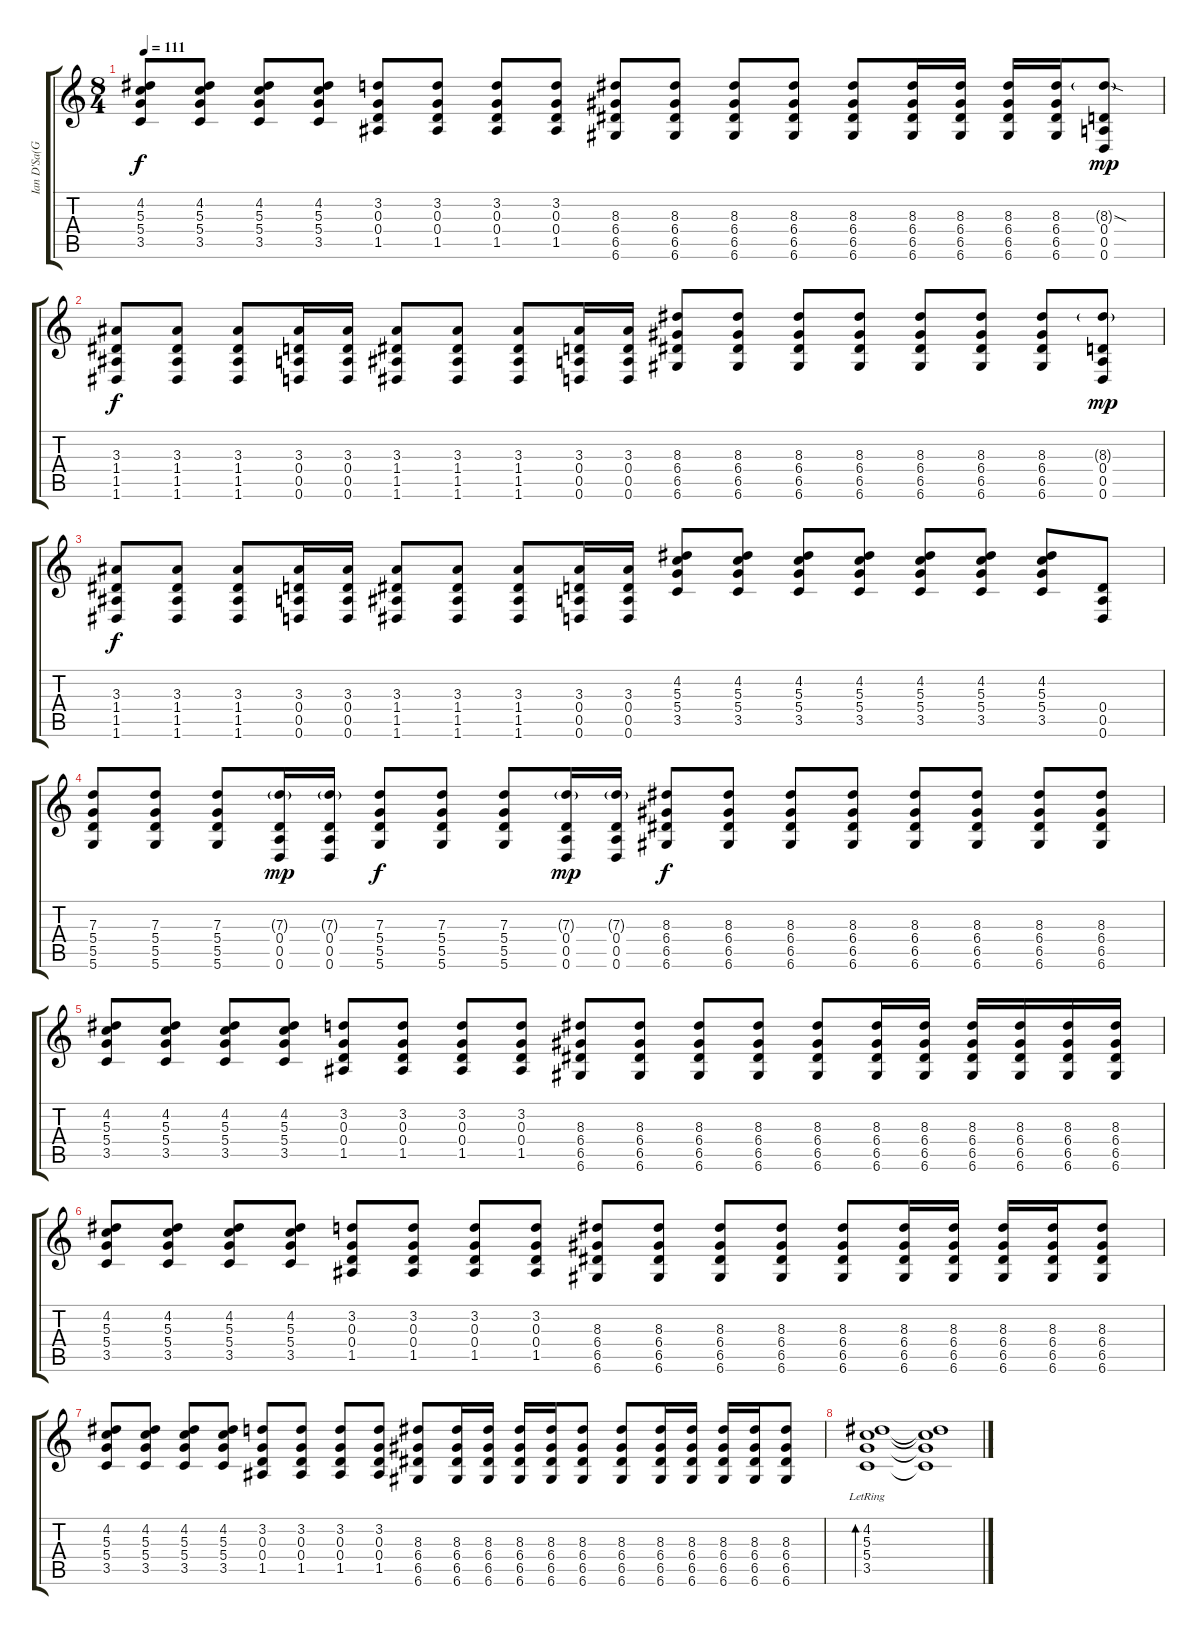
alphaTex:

\track ("Ian D'Sa(Guitar)" "Ian D'Sa(G") {instrument distortionguitar}
\staff {score tabs}
\tuning (E4 B3 G3 D3 A2 D2) {hide}
\ts (8 4)
\tempo 111
\clef g2
\ks c
(4.2 5.3 5.4 3.5).8{dy f} (4.2 5.3 5.4 3.5).8 (4.2 5.3 5.4 3.5).8 (4.2 5.3 5.4 3.5).8 (3.2 0.3 0.4 1.5).8 (3.2 0.3 0.4 1.5).8 (3.2 0.3 0.4 1.5).8 (3.2 0.3 0.4 1.5).8 (8.3 6.4 6.5 6.6).8 (8.3 6.4 6.5 6.6).8 (8.3 6.4 6.5 6.6).8 (8.3 6.4 6.5 6.6).8 (8.3 6.4 6.5 6.6).8 (8.3 6.4 6.5 6.6).16 (8.3 6.4 6.5 6.6).16 (8.3 6.4 6.5 6.6).16 (8.3 6.4 6.5 6.6).16 (8.3{sod g} 0.4 0.5 0.6).8{dy mp} |
(3.3 1.4 1.5 1.6).8{dy f} (3.3 1.4 1.5 1.6).8 (3.3 1.4 1.5 1.6).8 (3.3 0.4 0.5 0.6).16 (3.3 0.4 0.5 0.6).16 (3.3 1.4 1.5 1.6).8 (3.3 1.4 1.5 1.6).8 (3.3 1.4 1.5 1.6).8 (3.3 0.4 0.5 0.6).16 (3.3 0.4 0.5 0.6).16 (8.3 6.4 6.5 6.6).8 (8.3 6.4 6.5 6.6).8 (8.3 6.4 6.5 6.6).8 (8.3 6.4 6.5 6.6).8 (8.3 6.4 6.5 6.6).8 (8.3 6.4 6.5 6.6).8 (8.3 6.4 6.5 6.6).8 (8.3{g} 0.4 0.5 0.6).8{dy mp} |
(3.3 1.4 1.5 1.6).8{dy f} (3.3 1.4 1.5 1.6).8 (3.3 1.4 1.5 1.6).8 (3.3 0.4 0.5 0.6).16 (3.3 0.4 0.5 0.6).16 (3.3 1.4 1.5 1.6).8 (3.3 1.4 1.5 1.6).8 (3.3 1.4 1.5 1.6).8 (3.3 0.4 0.5 0.6).16 (3.3 0.4 0.5 0.6).16 (4.2 5.3 5.4 3.5).8 (4.2 5.3 5.4 3.5).8 (4.2 5.3 5.4 3.5).8 (4.2 5.3 5.4 3.5).8 (4.2 5.3 5.4 3.5).8 (4.2 5.3 5.4 3.5).8 (4.2 5.3 5.4 3.5).8 (0.4 0.5 0.6).8 |
(7.3 5.4 5.5 5.6).8 (7.3 5.4 5.5 5.6).8 (7.3 5.4 5.5 5.6).8 (7.3{g} 0.4 0.5 0.6).16{dy mp} (7.3{g} 0.4 0.5 0.6).16 (7.3 5.4 5.5 5.6).8{dy f} (7.3 5.4 5.5 5.6).8 (7.3 5.4 5.5 5.6).8 (7.3{g} 0.4 0.5 0.6).16{dy mp} (7.3{g} 0.4 0.5 0.6).16 (8.3 6.4 6.5 6.6).8{dy f} (8.3 6.4 6.5 6.6).8 (8.3 6.4 6.5 6.6).8 (8.3 6.4 6.5 6.6).8 (8.3 6.4 6.5 6.6).8 (8.3 6.4 6.5 6.6).8 (8.3 6.4 6.5 6.6).8 (8.3 6.4 6.5 6.6).8 |
(4.2 5.3 5.4 3.5).8 (4.2 5.3 5.4 3.5).8 (4.2 5.3 5.4 3.5).8 (4.2 5.3 5.4 3.5).8 (3.2 0.3 0.4 1.5).8 (3.2 0.3 0.4 1.5).8 (3.2 0.3 0.4 1.5).8 (3.2 0.3 0.4 1.5).8 (8.3 6.4 6.5 6.6).8 (8.3 6.4 6.5 6.6).8 (8.3 6.4 6.5 6.6).8 (8.3 6.4 6.5 6.6).8 (8.3 6.4 6.5 6.6).8 (8.3 6.4 6.5 6.6).16 (8.3 6.4 6.5 6.6).16 (8.3 6.4 6.5 6.6).16 (8.3 6.4 6.5 6.6).16 (8.3 6.4 6.5 6.6).16 (8.3 6.4 6.5 6.6).16 |
(4.2 5.3 5.4 3.5).8 (4.2 5.3 5.4 3.5).8 (4.2 5.3 5.4 3.5).8 (4.2 5.3 5.4 3.5).8 (3.2 0.3 0.4 1.5).8 (3.2 0.3 0.4 1.5).8 (3.2 0.3 0.4 1.5).8 (3.2 0.3 0.4 1.5).8 (8.3 6.4 6.5 6.6).8 (8.3 6.4 6.5 6.6).8 (8.3 6.4 6.5 6.6).8 (8.3 6.4 6.5 6.6).8 (8.3 6.4 6.5 6.6).8 (8.3 6.4 6.5 6.6).16 (8.3 6.4 6.5 6.6).16 (8.3 6.4 6.5 6.6).16 (8.3 6.4 6.5 6.6).16 (8.3 6.4 6.5 6.6).8 |
(4.2 5.3 5.4 3.5).8 (4.2 5.3 5.4 3.5).8 (4.2 5.3 5.4 3.5).8 (4.2 5.3 5.4 3.5).8 (3.2 0.3 0.4 1.5).8 (3.2 0.3 0.4 1.5).8 (3.2 0.3 0.4 1.5).8 (3.2 0.3 0.4 1.5).8 (8.3 6.4 6.5 6.6).8 (8.3 6.4 6.5 6.6).16 (8.3 6.4 6.5 6.6).16 (8.3 6.4 6.5 6.6).16 (8.3 6.4 6.5 6.6).16 (8.3 6.4 6.5 6.6).8 (8.3 6.4 6.5 6.6).8 (8.3 6.4 6.5 6.6).16 (8.3 6.4 6.5 6.6).16 (8.3 6.4 6.5 6.6).16 (8.3 6.4 6.5 6.6).16 (8.3 6.4 6.5 6.6).8 |
(4.2{lr} 5.3 5.4 3.5).1{bd 60} (4.2{t} 5.3{t} 5.4{t} 3.5{t}).1
